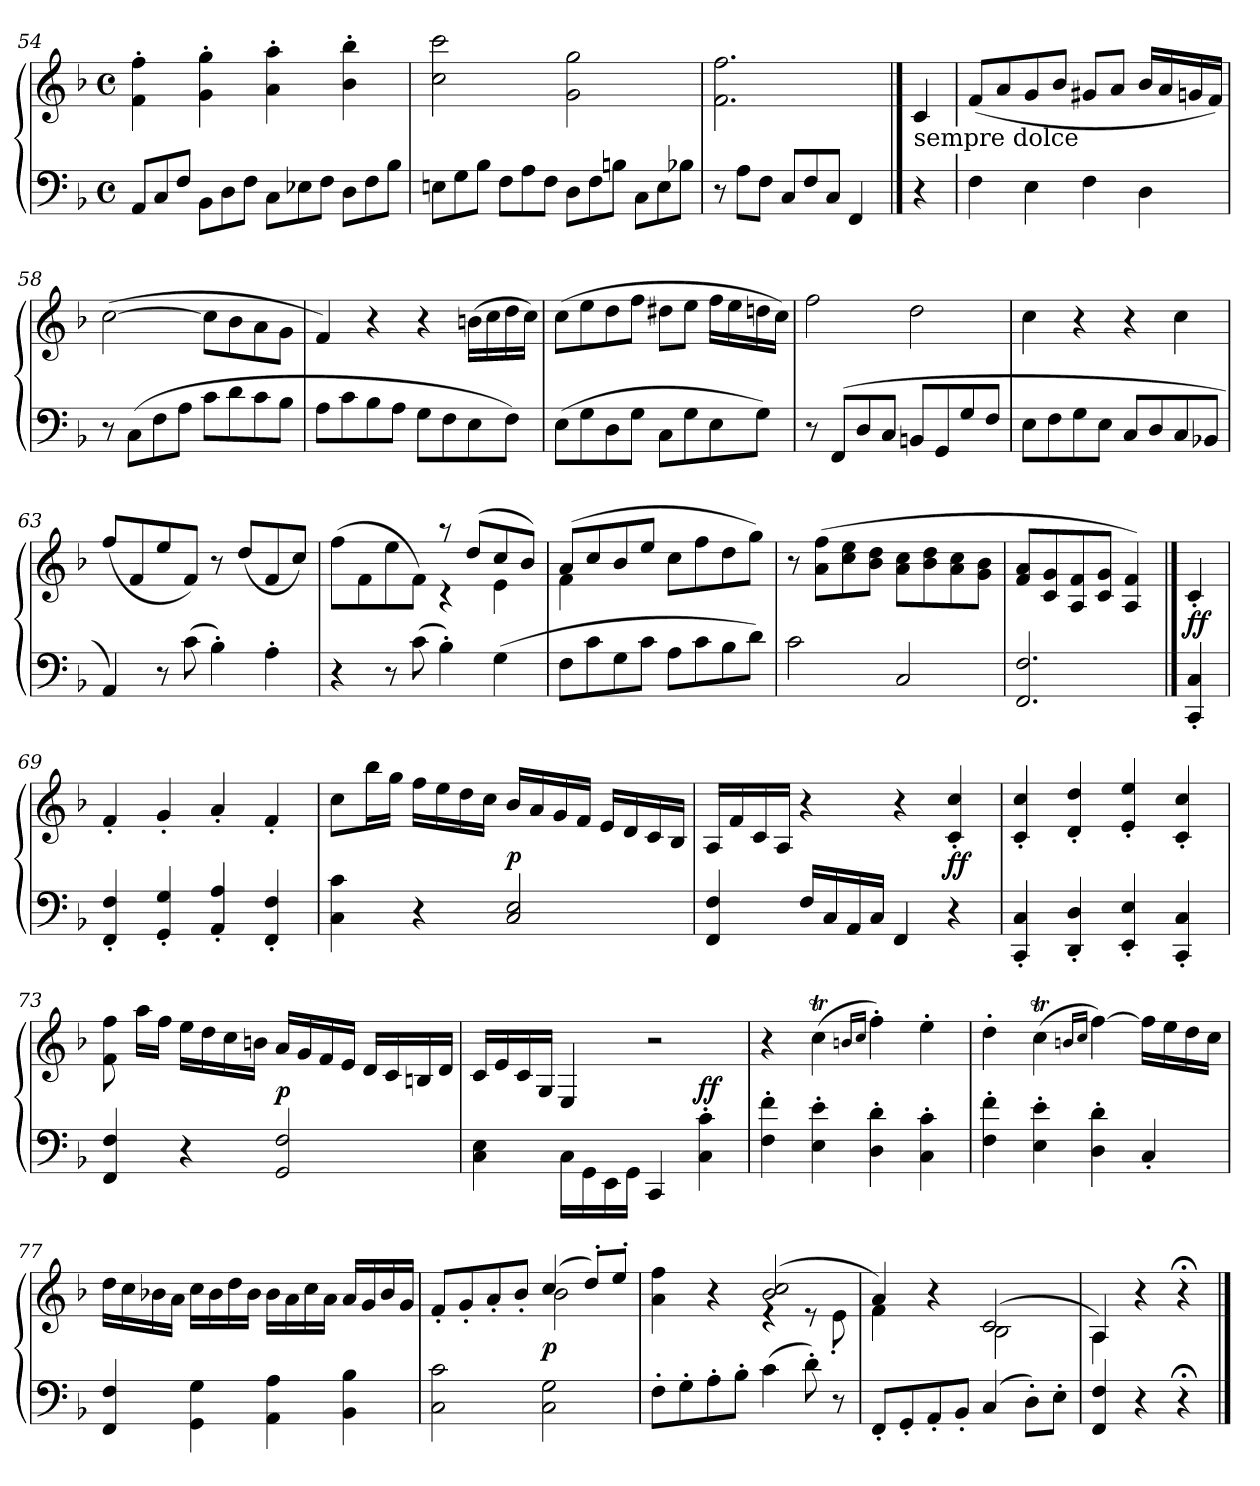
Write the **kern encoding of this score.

**kern	**kern	**dynam
*part1	*part1	*part1
*staff2	*staff1	*staff1/2
*clefF4	*clefG2	*
*k[b-]	*k[b-]	*
*M4/4	*M4/4	*
*met(c)	*met(c)	*
*Xtuplet	*	*
=54	=54	=54
12AA/L	4f'\ 4ff'\	.
12C/	.	.
12F/J	.	.
12BB-\L	4g'\ 4gg'\	.
12D\	.	.
12F\J	.	.
12C\L	4a'\ 4aa'\	.
12E-X\	.	.
12F\J	.	.
12D\L	4b-'\ 4bb-'\	.
12F\	.	.
12B-\J	.	.
!!LO:LB:g=z
=55	=55	=55
12En\L	2cc\ 2ccc\	.
12G\	.	.
12B-\J	.	.
12F\L	.	.
12A\	.	.
12F\J	.	.
12D\L	2g\ 2gg\	.
12F\	.	.
12Bn\J	.	.
12C\L	.	.
12E\	.	.
12B-X\J	.	.
=56	=56	=56
12r	2.f\ 2.ff\	.
12A\L	.	.
12F\J	.	.
12C/L	.	.
12F/	.	.
12C/J	.	.
4FF/	.	.
==56	==56	==56
!	!LO:TX:c:t=sempre dolce	!
4r	4c/	.
=57	=57	=57
4F\	(<8f/L	.
.	8a/	.
4E\	8g/	.
.	8b-/J	.
4F\	8g#X/L	.
.	8a/J	.
4D\	16b-/LL	.
.	16a/	.
.	16gn/	.
.	16f/JJ)	.
=58	=58	=58
8r	(>[2cc\	.
(>8C\L	.	.
8F\	.	.
8A\J	.	.
8c\L	8cc\L]	.
8d\	8b-\	.
8c\	8a\	.
8B-\J	8g\J	.
=59	=59	=59
8A\L	4f/)	.
8c\	.	.
8B-\	4r	.
8A\J	.	.
8G\L	4r	.
8F\	.	.
8E\	(>16bn\LL	.
.	16cc\	.
8F\J)	16dd\	.
.	16cc\JJ)	.
!!LO:LB:g=z
=60	=60	=60
(>8E\L	(>8cc\L	.
8G\	8ee\	.
8D\	8dd\	.
8G\J	8ff\J	.
8C\L	8dd#X\L	.
8G\	8ee\J	.
8E\	16ff\LL	.
.	16ee\	.
8G\J)	16ddn\	.
.	16cc\JJ)	.
=61	=61	=61
8r	2ff\	.
(<8FF/L	.	.
8D/	.	.
8C/J	.	.
8BBn/L	2dd\	.
8GG/	.	.
8G/	.	.
8F/J	.	.
=62	=62	=62
8E\L	4cc\	.
8F\	.	.
8G\	4r	.
8E\J	.	.
8C/L	4r	.
8D/	.	.
8C/	4cc\	.
8BB-X/J	.	.
=63	=63	=63
4AA/)	(<8ff/L	.
.	8f/	.
8r	8ee/	.
(>8c\	8f/J)	.
4B-'\)	8r	.
.	(<8dd/L	.
4A'\	8f/	.
.	8cc/J)	.
=64	=64	=64
*	*^	*
4r	(>8ff\L	2ryy	.
.	8f\	.	.
8r	8ee\	.	.
(>8c\	8f\J)	.	.
4B-'\)	8rgg	4rc	.
.	(>8dd/L	.	.
(>4G\	8cc/	4e\	.
.	8b-/J)	.	.
=65	=65	=65	=65
8F\L	(>8a/L	4f\	.
8c\	8cc/	.	.
8G\	8b-/	4ryy	.
8c\J	8ee/J	.	.
8A\L	8cc\L	2ryy	.
8c\	8ff\	.	.
8B-\	8dd\	.	.
8d\J)	8gg\J)	.	.
*	*v	*v	*
=66	=66	=66
2c\	8r	.
.	(>8a\ 8ff\L	.
.	8cc\ 8ee\	.
.	8b-\ 8dd\J	.
2C/	8a\ 8cc\L	.
.	8b-\ 8dd\	.
.	8a\ 8cc\	.
.	8g\ 8b-\J	.
=67	=67	=67
2.FF/ 2.F/	8f/ 8a/L	.
.	8c/ 8g/	.
.	8A/ 8f/	.
.	8c/ 8g/J	.
.	4A/ 4f/)	.
!!LO:LB:g=z
==68	==68	==68
4CC'/ 4C'/	4c'/	ff
=69	=69	=69
4FF'/ 4F'/	4f'/	.
4GG'/ 4G'/	4g'/	.
4AA'/ 4A'/	4a'/	.
4FF'/ 4F'/	4f'/	.
=70	=70	=70
4C\ 4c\	8cc\L	.
.	16bb-\L	.
.	16gg\JJ	.
4r	16ff\LL	.
.	16ee\	.
.	16dd\	.
.	16cc\JJ	.
2C/ 2E/	16b-/LL	p
.	16a/	.
.	16g/	.
.	16f/JJ	.
.	16e/LL	.
.	16d/	.
.	16c/	.
.	16B-/JJ	.
=71	=71	=71
4FF/ 4F/	16A/LL	.
.	16f/	.
.	16c/	.
.	16A/JJ	.
16F/LL	4r	.
16C/	.	.
16AA/	.	.
16C/JJ	.	.
4FF/	4r	.
4r	4c'/ 4cc'/	ff
=72	=72	=72
4CC'/ 4C'/	4c'/ 4cc'/	.
4DD'/ 4D'/	4d'/ 4dd'/	.
4EE'/ 4E'/	4e'/ 4ee'/	.
4CC'/ 4C'/	4c'/ 4cc'/	.
!!LO:LB:g=z
=73	=73	=73
4FF/ 4F/	8f\ 8ff\	.
.	16aa\LL	.
.	16ff\JJ	.
4r	16ee\LL	.
.	16dd\	.
.	16cc\	.
.	16bn\JJ	.
2GG/ 2F/	16a/LL	p
.	16g/	.
.	16f/	.
.	16e/JJ	.
.	16d/LL	.
.	16c/	.
.	16Bn/	.
.	16d/JJ	.
=74	=74	=74
4C\ 4E\	16c/LL	.
.	16e/	.
.	16c/	.
.	16G/JJ	.
16C\LL	4E/	.
16GG\	.	.
16EE\	.	.
16GG\JJ	.	.
4CC/	2r	.
!	!	!LO:DY:a=2
4C'\ 4c'\	.	ff
=75	=75	=75
4F'\ 4f'\	4r	.
4E'\ 4e'\	(>4ccT\	.
.	16qqbn/LL	.
.	16qqcc/JJ	.
4D'\ 4d'\	4ff'\)	.
4C'\ 4c'\	4ee'\	.
=76	=76	=76
4F'\ 4f'\	4dd'\	.
4E'\ 4e'\	(>4ccT\	.
.	16qqbn/LL	.
.	16qqcc/JJ	.
4D'\ 4d'\	[4ff\)	.
4C'/	16ff\LL]	.
.	16ee\	.
.	16dd\	.
.	16cc\JJ	.
!!LO:LB:g=z
=77	=77	=77
4FF/ 4F/	16dd\LL	.
.	16cc\	.
.	16b-X\	.
.	16a\JJ	.
4GG\ 4G\	16cc\LL	.
.	16b-\	.
.	16dd\	.
.	16b-\JJ	.
4AA\ 4A\	16b-\LL	.
.	16a\	.
.	16cc\	.
.	16a\JJ	.
4BB-\ 4B-\	16a/LL	.
.	16g/	.
.	16b-/	.
.	16g/JJ	.
=78	=78	=78
*	*^	*
2C\ 2c\	8f'/L	2ryy	.
.	8g'/	.	.
.	8a'/	.	.
.	8b-'/J	.	.
2C\ 2G\	(>4cc/	2b-\	p
.	8dd'/L)	.	.
.	8ee'/J	.	.
=79	=79	=79	=79
8F'\L	4a\ 4ff\	2ryy	.
8G'\	.	.	.
8A'\	4r	.	.
8B-'\J	.	.	.
(>4c\	(>2b-/ 2cc/	4rd	.
8d'\)	.	8r	.
8r	.	8e'\	.
=80	=80	=80	=80
8FF'/L	4a/)	4f\	.
8GG'/	.	.	.
8AA'/	4r	4ryy	.
8BB-'/J	.	.	.
(>4C/	(2c/	2B-	.
8D'\L)	.	.	.
8E'\J	.	.	.
=81	=81	=81	=81
4FF/ 4F/	4A/)	4A\	.
4r	4r	2ryy	.
4r;<	4r;<	.	.
*	*v	*v	*
==	==	==
*-	*-	*-
